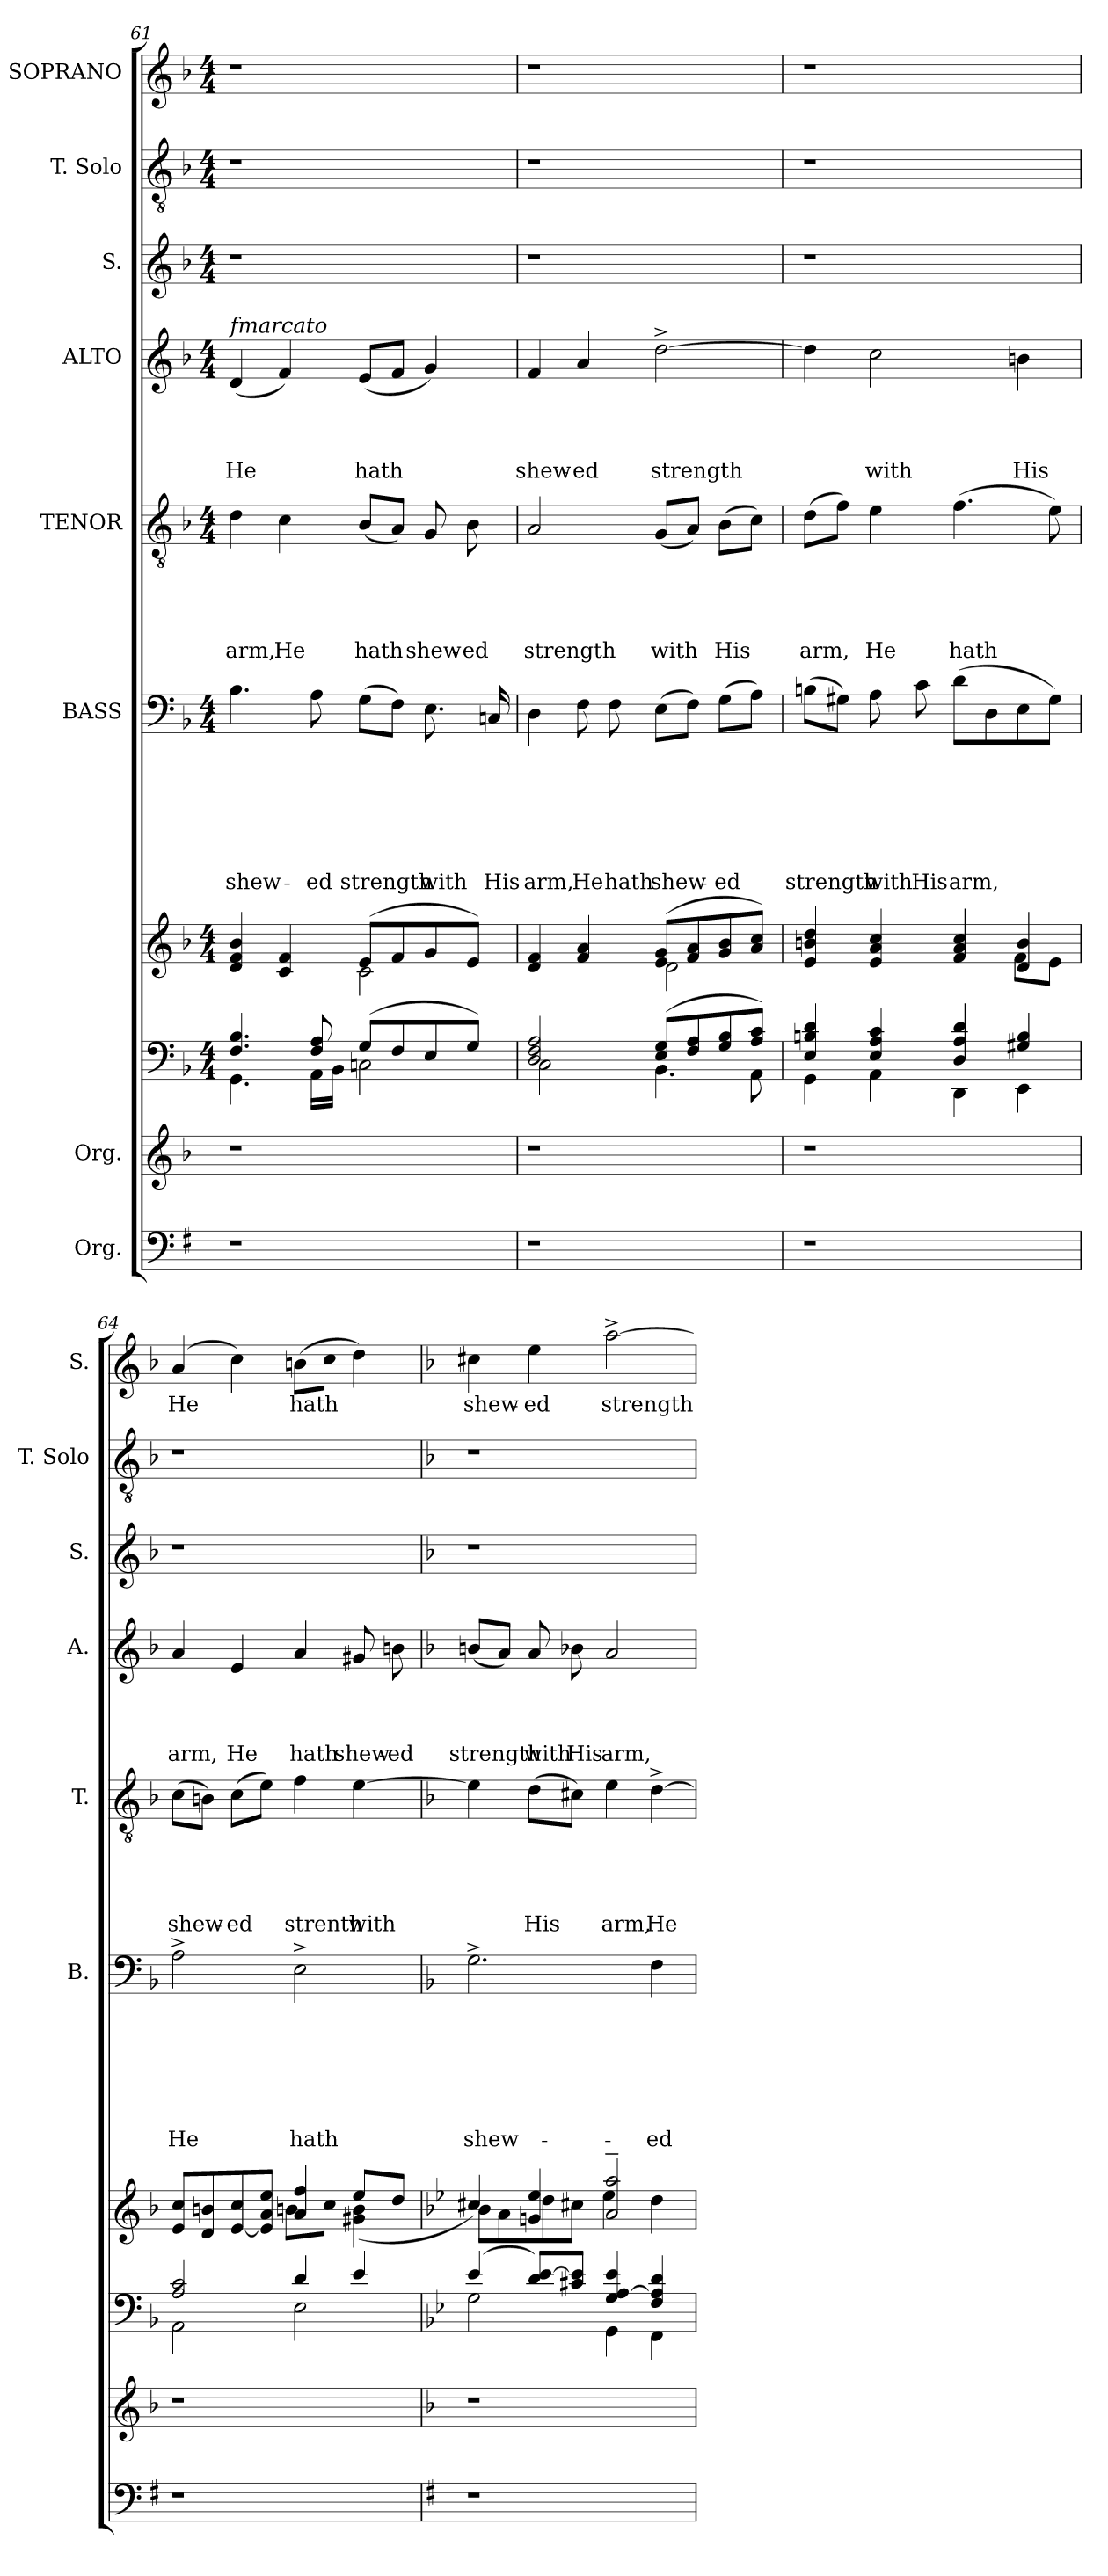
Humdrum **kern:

**kern	**kern	**kern	**kern	**kern	**text	**text	**text	**text	**text	**text	**text	**kern	**text	**text	**text	**text	**text	**kern	**text	**text	**text	**text	**kern	**kern	**kern	**text
*part10	*part9	*part8	*part7	*part6	*part6	*part6	*part6	*part6	*part6	*part6	*part6	*part5	*part5	*part5	*part5	*part5	*part5	*part4	*part4	*part4	*part4	*part4	*part3	*part2	*part1	*part1
*staff10	*staff9	*staff8	*staff7	*staff6	*staff6	*staff6	*staff6	*staff6	*staff6	*staff6	*staff6	*staff5	*staff5	*staff5	*staff5	*staff5	*staff5	*staff4	*staff4	*staff4	*staff4	*staff4	*staff3	*staff2	*staff1	*staff1
*I"Org.	*I"Org.	*	*	*I"BASS	*	*	*	*	*	*	*	*I"TENOR	*	*	*	*	*	*I"ALTO	*	*	*	*	*I"S.	*I"T. Solo	*I"SOPRANO	*
*	*	*	*	*I'B.	*	*	*	*	*	*	*	*I'T.	*	*	*	*	*	*I'A.	*	*	*	*	*I'S.	*I'T. Solo	*I'S.	*
*clefF4	*clefG2	*clefF4	*clefG2	*clefF4	*	*	*	*	*	*	*	*clefGv2	*	*	*	*	*	*clefG2	*	*	*	*	*clefG2	*clefGv2	*clefG2	*
*ITrd-3c-5	*	*	*	*	*	*	*	*	*	*	*	*	*	*	*	*	*	*	*	*	*	*	*	*	*	*
*k[]	*k[b-]	*k[b-]	*k[b-]	*k[b-]	*	*	*	*	*	*	*	*k[b-]	*	*	*	*	*	*k[b-]	*	*	*	*	*k[b-]	*k[b-]	*k[b-]	*
*C:	*F:	*F:	*F:	*F:	*	*	*	*	*	*	*	*F:	*	*	*	*	*	*F:	*	*	*	*	*F:	*F:	*F:	*
*	*	*M4/4	*M4/4	*M4/4	*	*	*	*	*	*	*	*M4/4	*	*	*	*	*	*M4/4	*	*	*	*	*M4/4	*M4/4	*M4/4	*
=61	=61	=61	=61	=61	=61	=61	=61	=61	=61	=61	=61	=61	=61	=61	=61	=61	=61	=61	=61	=61	=61	=61	=61	=61	=61	=61
*	*	*^	*^	*	*	*	*	*	*	*	*	*	*	*	*	*	*	*	*	*	*	*	*	*	*	*
!	!	!	!	!	!	!	!	!	!	!	!	!	!	!	!	!	!	!	!	!LO:TX:a:i:t=fmarcato	!	!	!	!	!	!	!	!
!	!	!	!	!	!	!	!	!	!	!	!	!	!LO:LY:b	!	!	!	!	!	!LO:LY:b	!	!	!	!	!LO:LY:b	!	!	!	!
1r	1r	4.F/ 4.B-/	4.GG\	4d/ 4f/ 4b-/	2ryy	4.B-\	.	.	.	.	.	.	shew-	4d\	.	.	.	.	arm,	(<4d/	.	.	.	He	1r	1r	1r	.
!	!	!	!	!	!	!	!	!	!	!	!	!	!	!	!	!	!	!	!LO:LY:b	!	!	!	!	!	!	!	!	!
.	.	.	.	4c/ 4f/	.	.	.	.	.	.	.	.	.	4c\	.	.	.	.	He	4f/)	.	.	.	.	.	.	.	.
!	!	!	!	!	!	!	!	!	!	!	!	!	!LO:LY:b	!	!	!	!	!	!	!	!	!	!	!	!	!	!	!
.	.	8F/ 8A/	16AA\LL	.	.	8A\	.	.	.	.	.	.	-ed	.	.	.	.	.	.	.	.	.	.	.	.	.	.	.
.	.	.	16BB-\JJ	.	.	.	.	.	.	.	.	.	.	.	.	.	.	.	.	.	.	.	.	.	.	.	.	.
!	!	!	!	!	!	!	!	!	!	!	!	!	!LO:LY:b	!	!	!	!	!	!LO:LY:b	!	!	!	!	!LO:LY:b	!	!	!	!
.	.	(>8G/L	2Cn\	(>8e/L	2c\	(>8G\L	.	.	.	.	.	.	strength	(<8B-/L	.	.	.	.	hath	(<8e/L	.	.	.	hath	.	.	.	.
.	.	8F/	.	8f/	.	8F\J)	.	.	.	.	.	.	.	8A/J)	.	.	.	.	.	8f/J	.	.	.	.	.	.	.	.
!	!	!	!	!	!	!	!	!	!	!	!	!	!LO:LY:b	!	!	!	!	!	!LO:LY:b	!	!	!	!	!	!	!	!	!
.	.	8E/	.	8g/	.	8.E\	.	.	.	.	.	.	with	8G/	.	.	.	.	shew-	4g/)	.	.	.	.	.	.	.	.
!	!	!	!	!	!	!	!	!	!	!	!	!	!	!	!	!	!	!	!LO:LY:b	!	!	!	!	!	!	!	!	!
.	.	8G/J)	.	8e/J)	.	.	.	.	.	.	.	.	.	8B-\	.	.	.	.	-ed	.	.	.	.	.	.	.	.	.
!	!	!	!	!	!	!	!	!	!	!	!	!	!LO:LY:b	!	!	!	!	!	!	!	!	!	!	!	!	!	!	!
.	.	.	.	.	.	16Cn/	.	.	.	.	.	.	His	.	.	.	.	.	.	.	.	.	.	.	.	.	.	.
!!LO:PB:g=z
=62	=62	=62	=62	=62	=62	=62	=62	=62	=62	=62	=62	=62	=62	=62	=62	=62	=62	=62	=62	=62	=62	=62	=62	=62	=62	=62	=62	=62
!	!	!	!	!	!	!	!	!	!	!	!	!	!LO:LY:b	!	!	!	!	!	!LO:LY:b	!	!	!	!	!LO:LY:b	!	!	!	!
1r	1r	2D/ 2F/ 2A/	2C\	4d/ 4f/	2ryy	4D\	.	.	.	.	.	.	arm,	2A/	.	.	.	.	strength	4f/	.	.	.	shew-	1r	1r	1r	.
!	!	!	!	!	!	!	!	!	!	!	!	!	!LO:LY:b	!	!	!	!	!	!	!	!	!	!	!LO:LY:b	!	!	!	!
.	.	.	.	4f/ 4a/	.	8F\	.	.	.	.	.	.	He	.	.	.	.	.	.	4a/	.	.	.	-ed	.	.	.	.
!	!	!	!	!	!	!	!	!	!	!	!	!	!LO:LY:b	!	!	!	!	!	!	!	!	!	!	!	!	!	!	!
.	.	.	.	.	.	8F\	.	.	.	.	.	.	hath	.	.	.	.	.	.	.	.	.	.	.	.	.	.	.
!	!	!	!	!	!	!	!	!	!	!	!	!	!LO:LY:b	!	!	!	!	!	!LO:LY:b	!	!	!	!	!LO:LY:b	!	!	!	!
.	.	(>8E/ 8G/L	4.BB-\	(>8e/ 8g/L	2d\	(>8E\L	.	.	.	.	.	.	shew-	(<8G/L	.	.	.	.	with	[>2dd^>\	.	.	.	strength	.	.	.	.
.	.	8F/ 8A/	.	8f/ 8a/	.	8F\J)	.	.	.	.	.	.	.	8A/J)	.	.	.	.	.	.	.	.	.	.	.	.	.	.
!	!	!	!	!	!	!	!	!	!	!	!	!	!LO:LY:b	!	!	!	!	!	!LO:LY:b	!	!	!	!	!	!	!	!	!
.	.	8G/ 8B-/	.	8g/ 8b-/	.	(>8G\L	.	.	.	.	.	.	-ed	(>8B-\L	.	.	.	.	His	.	.	.	.	.	.	.	.	.
.	.	8A/ 8c/J)	8AA\	8a/ 8cc/J)	.	8A\J)	.	.	.	.	.	.	.	8c\J)	.	.	.	.	.	.	.	.	.	.	.	.	.	.
=63	=63	=63	=63	=63	=63	=63	=63	=63	=63	=63	=63	=63	=63	=63	=63	=63	=63	=63	=63	=63	=63	=63	=63	=63	=63	=63	=63	=63
!	!	!	!	!	!	!	!	!	!	!	!	!	!LO:LY:b	!	!	!	!	!	!LO:LY:b	!	!	!	!	!	!	!	!	!
1r	1r	4E/ 4Bn/ 4d/	4GG\	4e/ 4bn/ 4dd/	2.ryy	(>8Bn\L	.	.	.	.	.	.	strength	(>8d\L	.	.	.	.	arm,	4dd\]	.	.	.	.	1r	1r	1r	.
.	.	.	.	.	.	8G#X\J)	.	.	.	.	.	.	.	8f\J)	.	.	.	.	.	.	.	.	.	.	.	.	.	.
!	!	!	!	!	!	!	!	!	!	!	!	!	!LO:LY:b	!	!	!	!	!	!LO:LY:b	!	!	!	!	!LO:LY:b	!	!	!	!
.	.	4E/ 4A/ 4c/	4AA\	4e/ 4a/ 4cc/	.	8A\	.	.	.	.	.	.	with	4e\	.	.	.	.	He	2cc\	.	.	.	with	.	.	.	.
!	!	!	!	!	!	!	!	!	!	!	!	!	!LO:LY:b	!	!	!	!	!	!	!	!	!	!	!	!	!	!	!
.	.	.	.	.	.	8c\	.	.	.	.	.	.	His	.	.	.	.	.	.	.	.	.	.	.	.	.	.	.
!	!	!	!	!	!	!	!	!	!	!	!	!	!LO:LY:b	!	!	!	!	!	!LO:LY:b	!	!	!	!	!	!	!	!	!
.	.	4D/ 4A/ 4d/	4DD\	4f/ 4a/ 4cc/	.	(>8d\L	.	.	.	.	.	.	arm,	(>4.f\	.	.	.	.	hath	.	.	.	.	.	.	.	.	.
.	.	.	.	.	.	8D\	.	.	.	.	.	.	.	.	.	.	.	.	.	.	.	.	.	.	.	.	.	.
!	!	!	!	!	!	!	!	!	!	!	!	!	!	!	!	!	!	!	!	!	!	!	!	!LO:LY:b	!	!	!	!
.	.	4G#X/ 4B/	4EE\	4d/ 4b/	8f\L	8E\	.	.	.	.	.	.	.	.	.	.	.	.	.	4bn\	.	.	.	His	.	.	.	.
.	.	.	.	.	8e\J	8G#\J)	.	.	.	.	.	.	.	8e\)	.	.	.	.	.	.	.	.	.	.	.	.	.	.
=64	=64	=64	=64	=64	=64	=64	=64	=64	=64	=64	=64	=64	=64	=64	=64	=64	=64	=64	=64	=64	=64	=64	=64	=64	=64	=64	=64	=64
!	!	!	!	!	!	!	!	!	!	!	!	!	!LO:LY:b	!	!	!	!	!	!LO:LY:b	!	!	!	!	!LO:LY:b	!	!	!	!LO:LY:b
1r	1r	2A/ 2c/	2AA\	8e/ 8cc/L	2ryy	2A^>\	.	.	.	.	.	.	He	(>8c\L	.	.	.	.	shew-	4a/	.	.	.	arm,	1r	1r	(4a/	He
.	.	.	.	8d/ 8bn/	.	.	.	.	.	.	.	.	.	8Bn\J)	.	.	.	.	.	.	.	.	.	.	.	.	.	.
!	!	!	!	!	!	!	!	!	!	!	!	!	!	!	!	!	!	!	!LO:LY:b	!	!	!	!	!LO:LY:b	!	!	!	!
.	.	.	.	[<8e/ 8cc/	.	.	.	.	.	.	.	.	.	(>8c\L	.	.	.	.	-ed	4e/	.	.	.	He	.	.	4cc\)	.
.	.	.	.	8e/] 8a/ 8ee/J	.	.	.	.	.	.	.	.	.	8e\J)	.	.	.	.	.	.	.	.	.	.	.	.	.	.
!	!	!	!	!	!	!	!	!	!	!	!	!	!LO:LY:b	!	!	!	!	!	!LO:LY:b	!	!	!	!	!LO:LY:b	!	!	!	!LO:LY:b
.	.	4d/	2E\	4a/ 4ff/	8bn\L	2E^>\	.	.	.	.	.	.	hath	4f\	.	.	.	.	strenth	4a/	.	.	.	hath	.	.	(>8bn\L	hath
.	.	.	.	.	8cc\J	.	.	.	.	.	.	.	.	.	.	.	.	.	.	.	.	.	.	.	.	.	8cc\J	.
!	!	!	!	!	!	!	!	!	!	!	!	!	!	!	!	!	!	!	!LO:LY:b	!	!	!	!	!LO:LY:b	!	!	!	!
.	.	4e/	.	8ee/L	(4g#X\ 4b\	.	.	.	.	.	.	.	.	[<4e\	.	.	.	.	with	8g#X/	.	.	.	shew-	.	.	4dd\)	.
!	!	!	!	!	!	!	!	!	!	!	!	!	!	!	!	!	!	!	!	!	!	!	!	!LO:LY:b	!	!	!	!
.	.	.	.	8dd/J	.	.	.	.	.	.	.	.	.	.	.	.	.	.	.	8bn\	.	.	.	-ed	.	.	.	.
!!LO:LB:g=z
=65	=65	=65	=65	=65	=65	=65	=65	=65	=65	=65	=65	=65	=65	=65	=65	=65	=65	=65	=65	=65	=65	=65	=65	=65	=65	=65	=65	=65
*	*	*k[b-e-]	*	*k[b-e-]	*	*	*	*	*	*	*	*	*	*	*	*	*	*	*	*	*	*	*	*	*	*	*	*
*	*	*B-:	*	*B-:	*	*	*	*	*	*	*	*	*	*	*	*	*	*	*	*	*	*	*	*	*	*	*	*
!	!	!	!	!	!	!	!	!	!	!	!	!	!LO:LY:b	!	!	!	!	!	!	!	!	!	!	!LO:LY:b	!	!	!	!LO:LY:b
1r	1r	(4e-/	2G\	4cc#X/)	8b-\L	2.G^>\	.	.	.	.	.	.	shew-	4e\]	.	.	.	.	.	(<8bn/L	.	.	.	strength	1r	1r	4cc#X\	shew-
.	.	.	.	.	8a\	.	.	.	.	.	.	.	.	.	.	.	.	.	.	8a/J)	.	.	.	.	.	.	.	.
!	!	!	!	!	!	!	!	!	!	!	!	!	!	!	!	!	!	!	!LO:LY:b	!	!	!	!	!LO:LY:b	!	!	!	!LO:LY:b
.	.	8d/ [>8e-/L)	.	4gn/ 4ee-/	8dd\	.	.	.	.	.	.	.	.	(>8d\L	.	.	.	.	His	8a/	.	.	.	with	.	.	4ee\	-ed
!	!	!	!	!	!	!	!	!	!	!	!	!	!	!	!	!	!	!	!	!	!	!	!	!LO:LY:b	!	!	!	!
.	.	8c#X/ 8e-/]J	.	.	8cc#X\J	.	.	.	.	.	.	.	.	8c#X\J)	.	.	.	.	.	8b-X\	.	.	.	His	.	.	.	.
!	!	!	!	!	!	!	!	!	!	!	!	!	!	!	!	!	!	!	!LO:LY:b	!	!	!	!	!LO:LY:b	!	!	!	!LO:LY:b
.	.	4G/ [>4A/ 4e-/	4GG\	2a/~> 2aa/~>	4ee-\	.	.	.	.	.	.	.	.	4e\	.	.	.	.	arm,	2a/	.	.	.	arm,	.	.	[>2aa^>\	strength
!	!	!	!	!	!	!	!	!	!	!	!	!	!LO:LY:b	!	!	!	!	!	!LO:LY:b	!	!	!	!	!	!	!	!	!
.	.	4F/ 4A/] 4d/	4FF\	.	4dd\	4F\	.	.	.	.	.	.	-ed	[>4d^>\	.	.	.	.	He	.	.	.	.	.	.	.	.	.
*	*	*v	*v	*	*	*	*	*	*	*	*	*	*	*	*	*	*	*	*	*	*	*	*	*	*	*	*	*
*	*	*	*v	*v	*	*	*	*	*	*	*	*	*	*	*	*	*	*	*	*	*	*	*	*	*	*	*
=	=	=	=	=	=	=	=	=	=	=	=	=	=	=	=	=	=	=	=	=	=	=	=	=	=	=
*-	*-	*-	*-	*-	*-	*-	*-	*-	*-	*-	*-	*-	*-	*-	*-	*-	*-	*-	*-	*-	*-	*-	*-	*-	*-	*-
